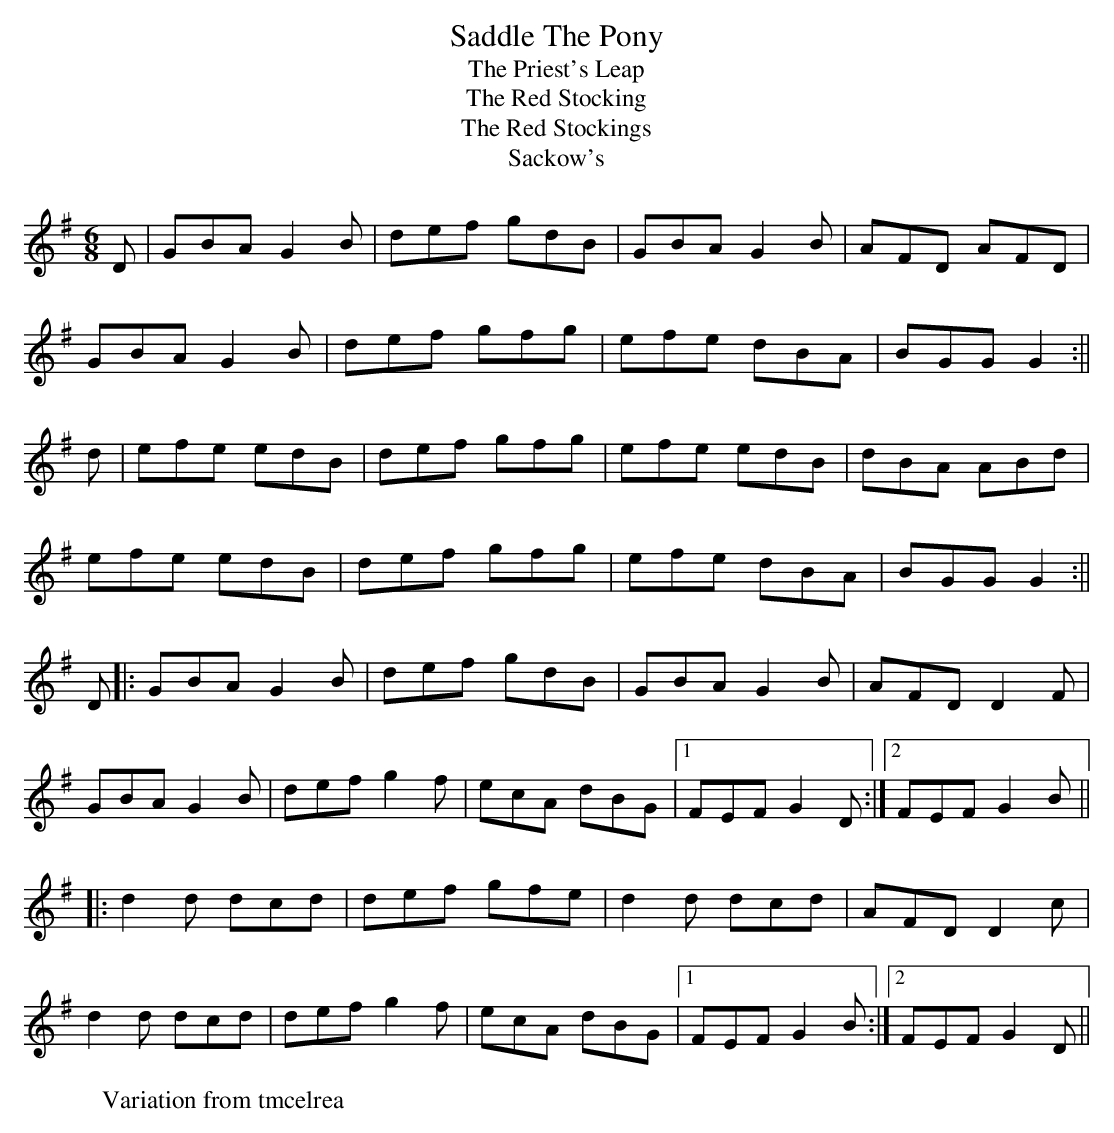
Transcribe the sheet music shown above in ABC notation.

X:1
T:Saddle The Pony
T:Priest's Leap, The
T:Red Stocking, The
T:Red Stockings, The
T:Sackow's
M:6/8
L:1/8
K:Gmaj
D|GBA G2B|def  gdB|GBA  G2B|AFD  AFD|
GBA  G2B|def  gfg|efe  dBA|BGG  G2:||
d|efe  edB|def  gfg|efe  edB|dBA  ABd|
efe  edB|def  gfg|efe  dBA|BGG  G2:||
W:Variation from tmcelrea
K: Gmaj
D|:GBA G2B|def gdB|GBA G2B|AFD D2F|
GBA G2B|def g2f|ecA dBG|1 FEF G2 D:|2 FEF G2 B||
|:d2d dcd|def gfe|d2d dcd|AFD D2c|
d2d dcd|def g2f|ecA dBG|1 FEF G2 B:|2 FEF G2 D||
